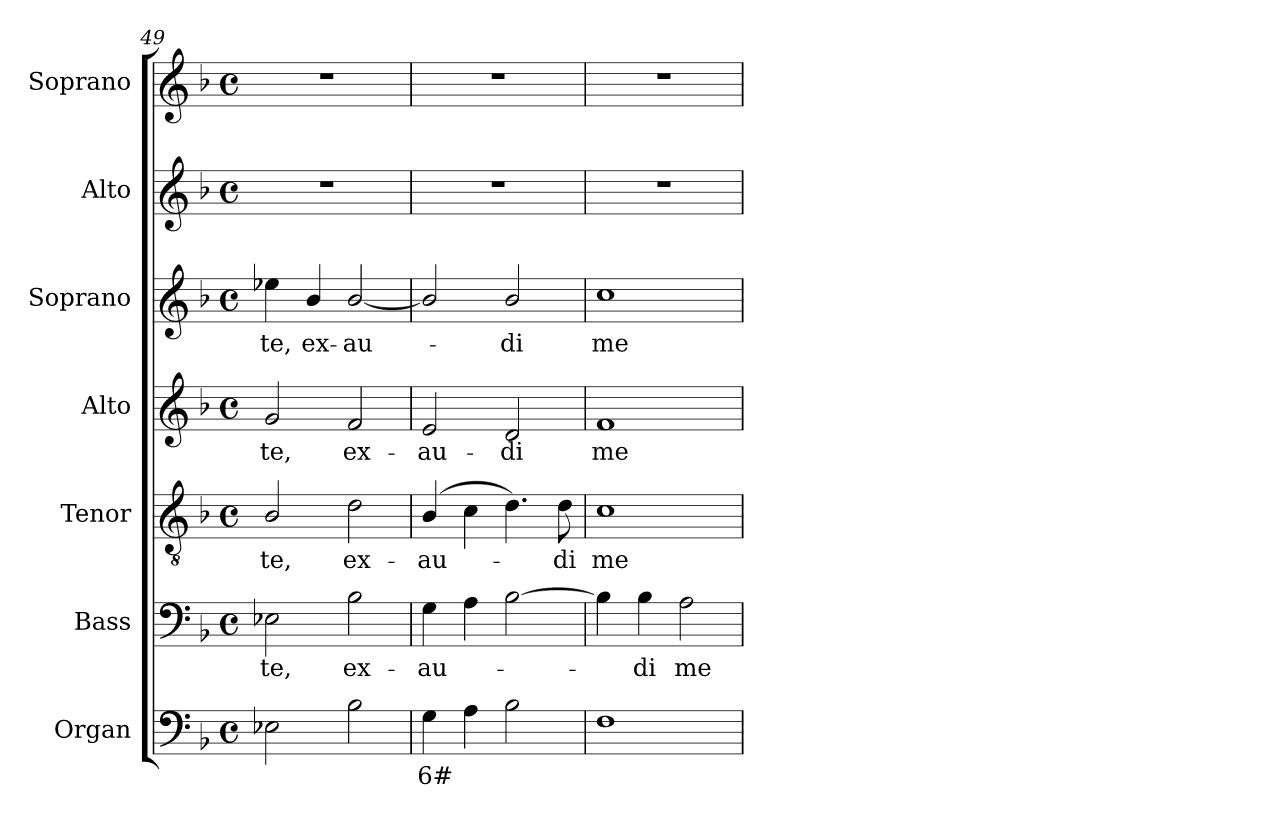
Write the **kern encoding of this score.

**kern	**text	**kern	**text	**kern	**text	**kern	**text	**kern	**text	**kern	**kern
*part7	*part7	*part6	*part6	*part5	*part5	*part4	*part4	*part3	*part3	*part2	*part1
*staff7	*staff7	*staff6	*staff6	*staff5	*staff5	*staff4	*staff4	*staff3	*staff3	*staff2	*staff1
*I"Organ	*	*I"Bass	*	*I"Tenor	*	*I"Alto	*	*I"Soprano	*	*I"Alto	*I"Soprano
*I'Org.	*	*I'B.	*	*I'T.	*	*I'A.	*	*I'S.	*	*I'A.	*I'S.
*clefF4	*	*clefF4	*	*clefGv2	*	*clefG2	*	*clefG2	*	*clefG2	*clefG2
*	*	*	*	*ITrd7c12	*	*	*	*	*	*	*
*k[b-]	*	*k[b-]	*	*k[b-]	*	*k[b-]	*	*k[b-]	*	*k[b-]	*k[b-]
*F:	*	*F:	*	*F:	*	*F:	*	*F:	*	*F:	*F:
*M4/4	*	*M4/4	*	*M4/4	*	*M4/4	*	*M4/4	*	*M4/4	*M4/4
*met(c)	*	*met(c)	*	*met(c)	*	*met(c)	*	*met(c)	*	*met(c)	*met(c)
=49	=49	=49	=49	=49	=49	=49	=49	=49	=49	=49	=49
!	!	!	!LO:LY:b:color=#000000	!	!	!	!	!	!	!	!
!	!	!	!	!	!LO:LY:b:color=#000000	!	!	!	!	!	!
!	!	!	!	!	!	!	!LO:LY:b:color=#000000	!	!	!	!
!	!	!	!	!	!	!	!	!	!LO:LY:b:color=#000000	!	!
2E-Xi\	.	2E-Xi\	te,	2BB-i/	te,	2gi/	te,	4ee-Xi\	te,	1r	1r
!	!	!	!	!	!	!	!	!	!LO:LY:b:color=#000000	!	!
.	.	.	.	.	.	.	.	4b-i/	ex-	.	.
!	!	!	!LO:LY:b:color=#000000	!	!	!	!	!	!	!	!
!	!	!	!	!	!LO:LY:b:color=#000000	!	!	!	!	!	!
!	!	!	!	!	!	!	!LO:LY:b:color=#000000	!	!	!	!
!	!	!	!	!	!	!	!	!	!LO:LY:b:color=#000000	!	!
2B-i\	.	2B-i\	ex-	2Di\	ex-	2fi/	ex-	[2b-i/	-au-	.	.
=50	=50	=50	=50	=50	=50	=50	=50	=50	=50	=50	=50
!	!LO:LY:b:color=#000000	!	!	!	!	!	!	!	!	!	!
!	!	!	!LO:LY:b:color=#000000	!	!	!	!	!	!	!	!
!	!	!	!	!	!LO:LY:b:color=#000000	!	!	!	!	!	!
!	!	!	!	!	!	!	!LO:LY:b:color=#000000	!	!	!	!
4Gi\	6#	4Gi\	-au-	(4BB-i/	-au-	2ei/	-au-	2b-i/]	.	1r	1r
4Ai\	.	4Ai\	.	4Ci\	.	.	.	.	.	.	.
!	!	!	!	!	!	!	!LO:LY:b:color=#000000	!	!	!	!
!	!	!	!	!	!	!	!	!	!LO:LY:b:color=#000000	!	!
2B-i\	.	[2B-i\	.	4.Di\)	.	2di/	-di	2b-i/	-di	.	.
!	!	!	!	!	!LO:LY:b:color=#000000	!	!	!	!	!	!
.	.	.	.	8Di\	-di	.	.	.	.	.	.
=51	=51	=51	=51	=51	=51	=51	=51	=51	=51	=51	=51
!	!	!	!	!	!LO:LY:b:color=#000000	!	!	!	!	!	!
!	!	!	!	!	!	!	!LO:LY:b:color=#000000	!	!	!	!
!	!	!	!	!	!	!	!	!	!LO:LY:b:color=#000000	!	!
1Fi	.	4B-i\]	.	1Ci	me	1fi	me	1cci	me	1r	1r
!	!	!	!LO:LY:b:color=#000000	!	!	!	!	!	!	!	!
.	.	4B-i\	-di	.	.	.	.	.	.	.	.
!	!	!	!LO:LY:b:color=#000000	!	!	!	!	!	!	!	!
.	.	2Ai\	me	.	.	.	.	.	.	.	.
=	=	=	=	=	=	=	=	=	=	=	=
*-	*-	*-	*-	*-	*-	*-	*-	*-	*-	*-	*-
